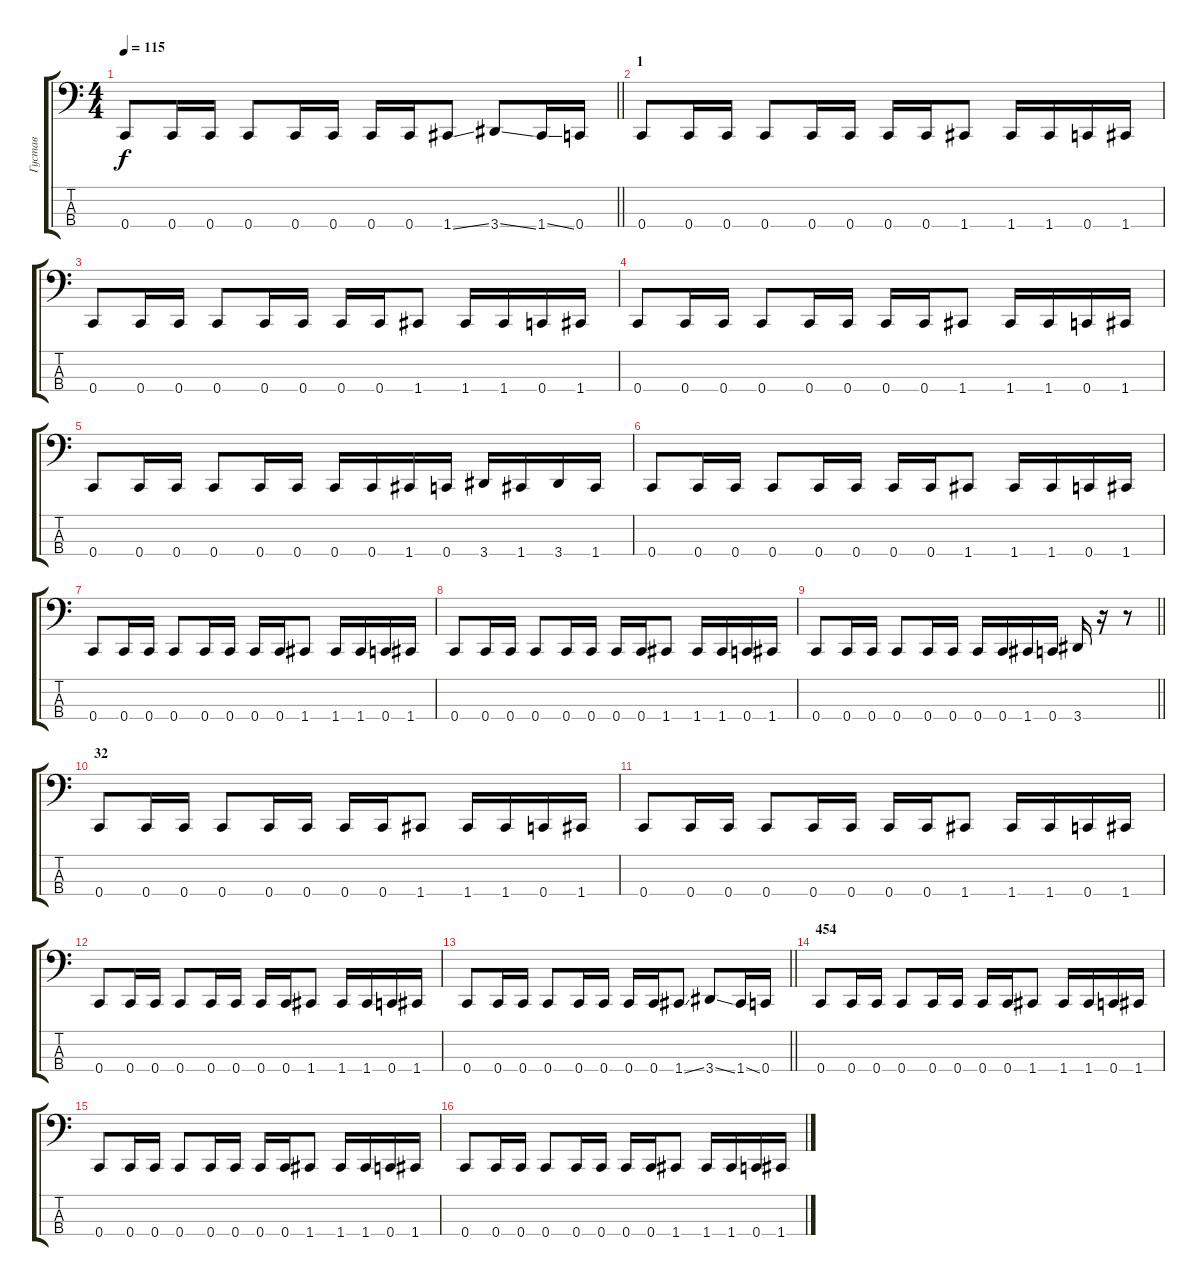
\track ("Густав" "Густав") {instrument slapbass1}
\staff {score tabs}
\tuning (F2 C2 G1 C1) {hide}
\ts (4 4)
\tempo 115
\clef f4
\barLineRight lightlight
\ks c
0.4.8{dy f} 0.4.16 0.4.16 0.4.8 0.4.16 0.4.16 0.4.16 0.4.16 1.4{ss}.8 3.4{ss}.8 1.4{ss}.16 0.4.16 |
\section ("" "1")
0.4.8 0.4.16 0.4.16 0.4.8 0.4.16 0.4.16 0.4.16 0.4.16 1.4.8 1.4.16 1.4.16 0.4.16 1.4.16 |
0.4.8 0.4.16 0.4.16 0.4.8 0.4.16 0.4.16 0.4.16 0.4.16 1.4.8 1.4.16 1.4.16 0.4.16 1.4.16 |
0.4.8 0.4.16 0.4.16 0.4.8 0.4.16 0.4.16 0.4.16 0.4.16 1.4.8 1.4.16 1.4.16 0.4.16 1.4.16 |
0.4.8 0.4.16 0.4.16 0.4.8 0.4.16 0.4.16 0.4.16 0.4.16 1.4.16 0.4.16 3.4.16 1.4.16 3.4.16 1.4.16 |
0.4.8 0.4.16 0.4.16 0.4.8 0.4.16 0.4.16 0.4.16 0.4.16 1.4.8 1.4.16 1.4.16 0.4.16 1.4.16 |
0.4.8 0.4.16 0.4.16 0.4.8 0.4.16 0.4.16 0.4.16 0.4.16 1.4.8 1.4.16 1.4.16 0.4.16 1.4.16 |
0.4.8 0.4.16 0.4.16 0.4.8 0.4.16 0.4.16 0.4.16 0.4.16 1.4.8 1.4.16 1.4.16 0.4.16 1.4.16 |
\barLineRight lightlight
0.4.8 0.4.16 0.4.16 0.4.8 0.4.16 0.4.16 0.4.16 0.4.16 1.4.16 0.4.16 3.4.16 r.16 r.8 |
\section ("" "32")
0.4.8 0.4.16 0.4.16 0.4.8 0.4.16 0.4.16 0.4.16 0.4.16 1.4.8 1.4.16 1.4.16 0.4.16 1.4.16 |
0.4.8 0.4.16 0.4.16 0.4.8 0.4.16 0.4.16 0.4.16 0.4.16 1.4.8 1.4.16 1.4.16 0.4.16 1.4.16 |
0.4.8 0.4.16 0.4.16 0.4.8 0.4.16 0.4.16 0.4.16 0.4.16 1.4.8 1.4.16 1.4.16 0.4.16 1.4.16 |
\barLineRight lightlight
0.4.8 0.4.16 0.4.16 0.4.8 0.4.16 0.4.16 0.4.16 0.4.16 1.4{ss}.8 3.4{ss}.8 1.4{ss}.16 0.4.16 |
\section ("" "454")
0.4.8 0.4.16 0.4.16 0.4.8 0.4.16 0.4.16 0.4.16 0.4.16 1.4.8 1.4.16 1.4.16 0.4.16 1.4.16 |
0.4.8 0.4.16 0.4.16 0.4.8 0.4.16 0.4.16 0.4.16 0.4.16 1.4.8 1.4.16 1.4.16 0.4.16 1.4.16 |
0.4.8 0.4.16 0.4.16 0.4.8 0.4.16 0.4.16 0.4.16 0.4.16 1.4.8 1.4.16 1.4.16 0.4.16 1.4.16
